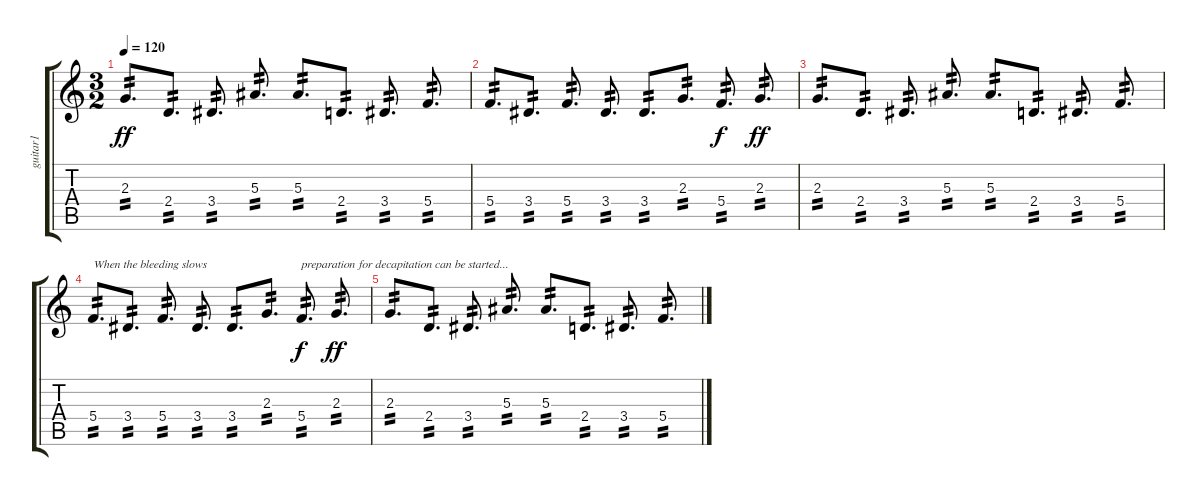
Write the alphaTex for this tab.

\track ("guitar1" "guitar1") {instrument distortionguitar}
\staff {score tabs}
\tuning (D4 A3 F3 C3 G2 C2) {hide}
\ts (3 2)
\tempo 120
\clef g2
\ks c
2.3.8{d tp 2 dy ff} 2.4.8{d tp 2} 3.4.8{d tp 2} 5.3.8{d tp 2} 5.3.8{d tp 2} 2.4.8{d tp 2} 3.4.8{d tp 2} 5.4.8{d tp 2} |
5.4.8{d tp 2} 3.4.8{d tp 2} 5.4.8{d tp 2} 3.4.8{d tp 2} 3.4.8{d tp 2} 2.3.8{d tp 2} 5.4.8{d tp 2 dy f} 2.3.8{d tp 2 dy ff} |
2.3.8{d tp 2 volume 0} 2.4.8{d tp 2} 3.4.8{d tp 2} 5.3.8{d tp 2} 5.3.8{d tp 2} 2.4.8{d tp 2} 3.4.8{d tp 2} 5.4.8{d tp 2} |
5.4.8{d txt "When the bleeding slows" tp 2} 3.4.8{d tp 2} 5.4.8{d tp 2} 3.4.8{d tp 2} 3.4.8{d tp 2} 2.3.8{d tp 2} 5.4.8{d txt "preparation for decapitation can be started..." tp 2 dy f} 2.3.8{d tp 2 dy ff} |
2.3.8{d tp 2} 2.4.8{d tp 2} 3.4.8{d tp 2} 5.3.8{d tp 2} 5.3.8{d tp 2} 2.4.8{d tp 2} 3.4.8{d tp 2} 5.4.8{d tp 2}
